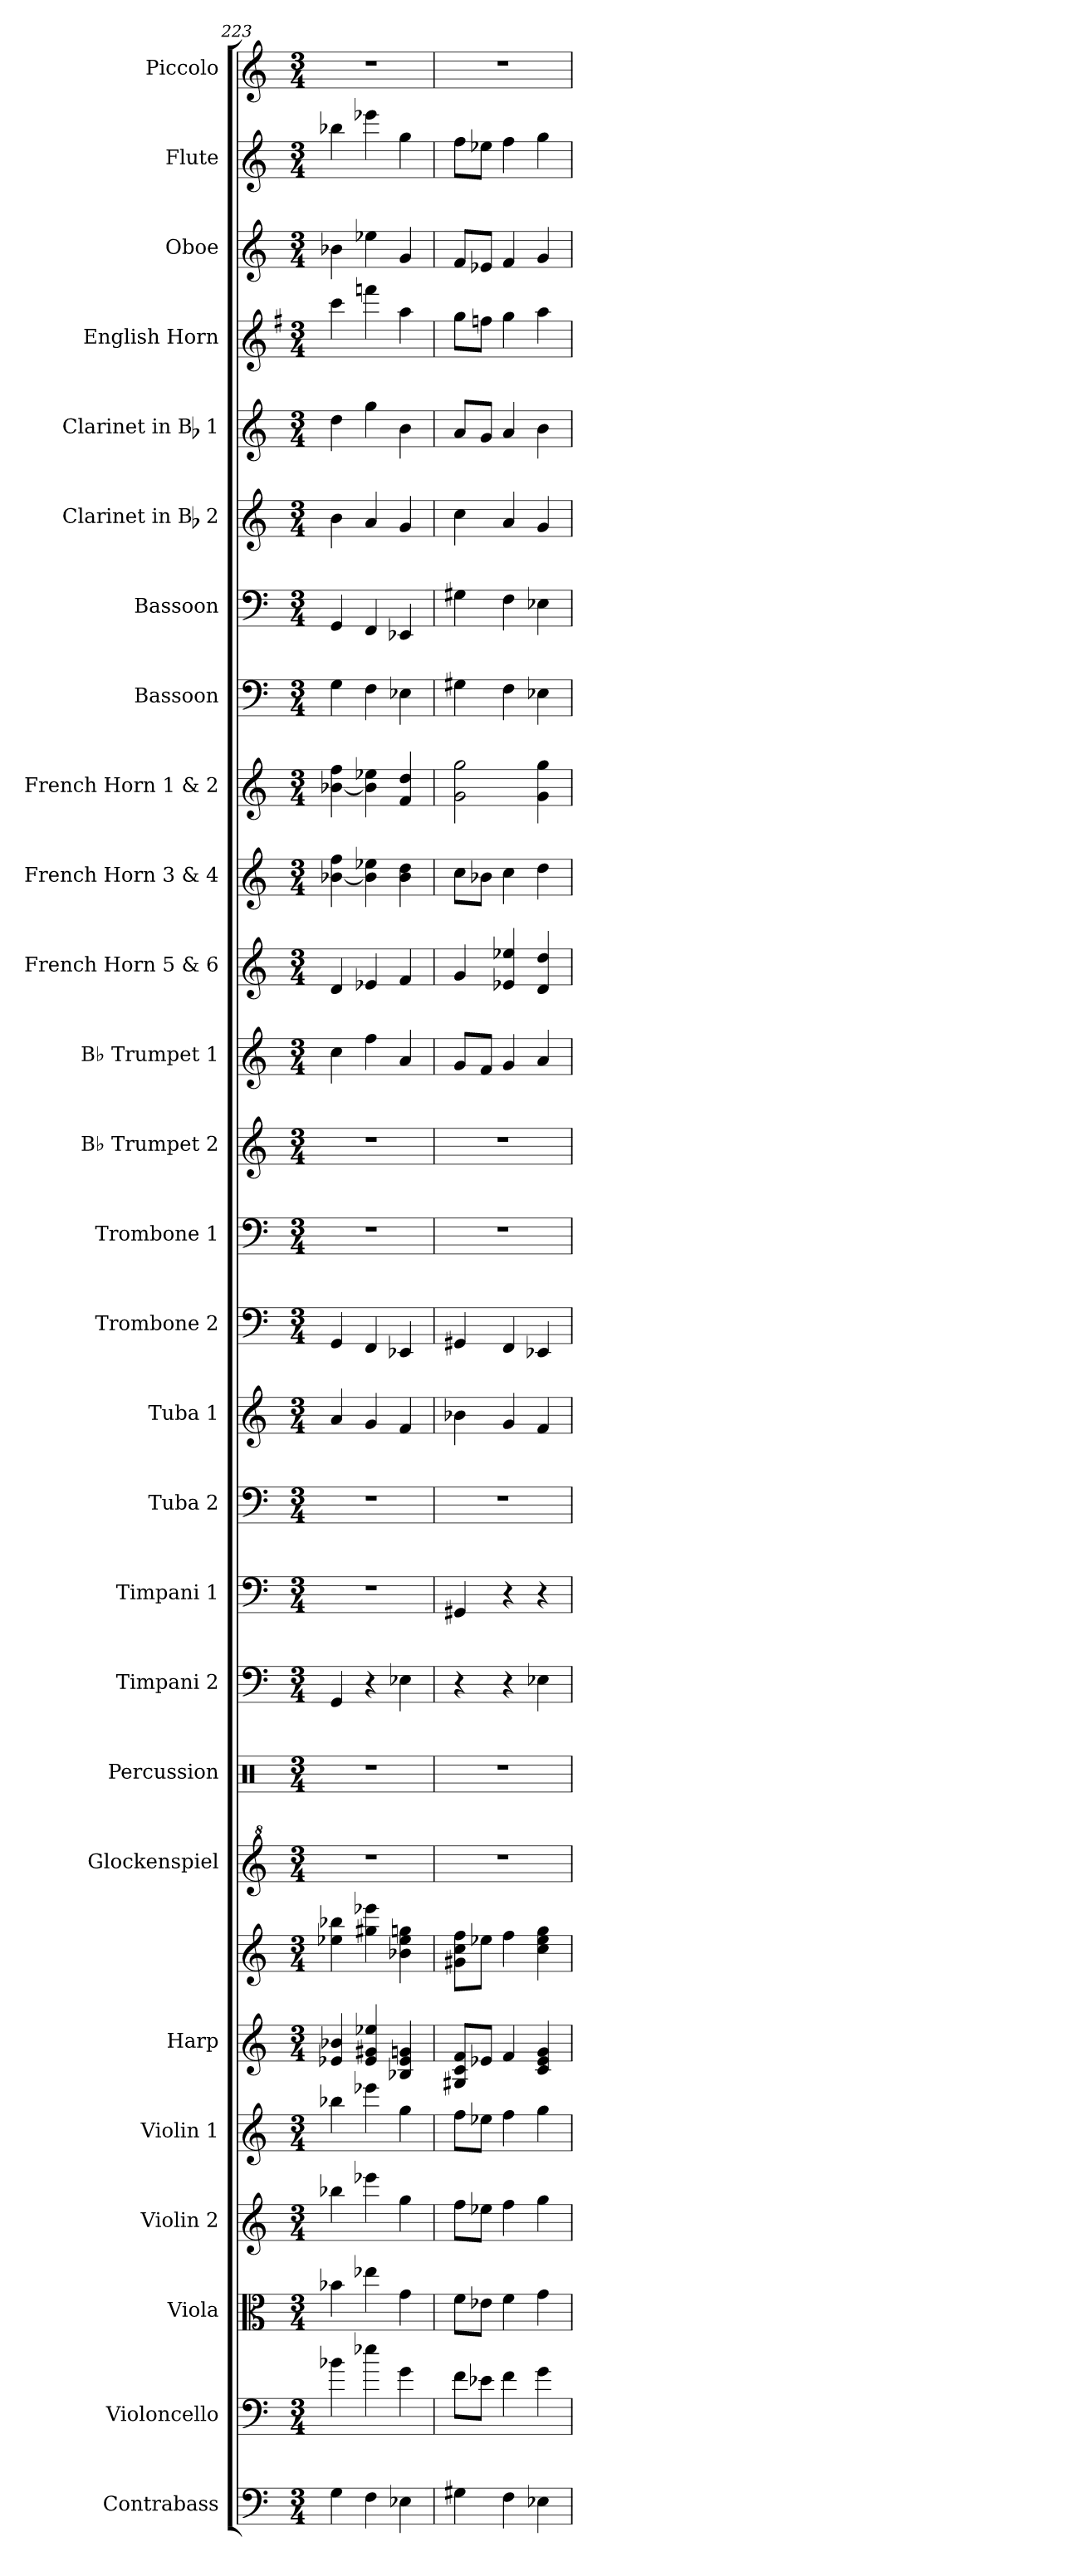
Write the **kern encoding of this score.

**kern	**kern	**kern	**kern	**kern	**kern	**kern	**kern	**kern	**kern	**kern	**kern	**kern	**kern	**kern	**kern	**kern	**kern	**kern	**kern	**kern	**kern	**kern	**kern	**kern	**kern	**kern	**kern
*part27	*part26	*part25	*part24	*part23	*part22	*part22	*part21	*part20	*part19	*part18	*part17	*part16	*part15	*part14	*part13	*part12	*part11	*part10	*part9	*part8	*part7	*part6	*part5	*part4	*part3	*part2	*part1
*staff28	*staff27	*staff26	*staff25	*staff24	*staff23	*staff22	*staff21	*staff20	*staff19	*staff18	*staff17	*staff16	*staff15	*staff14	*staff13	*staff12	*staff11	*staff10	*staff9	*staff8	*staff7	*staff6	*staff5	*staff4	*staff3	*staff2	*staff1
*I"Contrabass	*I"Violoncello	*I"Viola	*I"Violin 2	*I"Violin 1	*I"Harp	*	*I"Glockenspiel	*I"Percussion	*I"Timpani 2	*I"Timpani 1	*I"Tuba 2	*I"Tuba 1	*I"Trombone 2	*I"Trombone 1	*I"B♭ Trumpet 2	*I"B♭ Trumpet 1	*I"French Horn 5 &amp; 6	*I"French Horn 3 &amp; 4	*I"French Horn 1 &amp; 2	*I"Bassoon	*I"Bassoon	*I"Clarinet in Bb 2	*I"Clarinet in Bb 1	*I"English Horn	*I"Oboe	*I"Flute	*I"Piccolo
*I'Cbs.	*I'Vlc.	*I'Vla.	*I'Vln. 2	*I'Vln. 1	*I'Hrp.	*	*I'Glk.	*I'Perc.	*I'Timp. 2	*I'Timp. 1	*I'Tba. 2	*I'Tba. 1	*I'Tbn. 2	*I'Tbn. 1	*I'B♭ Tpt. 2	*I'B♭ Tpt. 1	*I'F Hn. 5 &amp; 6	*I'F Hn. 3 &amp; 4	*I'F Hn. 1 &amp; 2	*I'Bsn.	*I'Bsn.	*	*	*I'Eng Hn.	*I'Ob.	*I'Fl.	*I'Pic.
*clefF4	*clefF4	*clefC3	*clefG2	*clefG2	*clefG2	*clefG2	*clefG^2	*clefX	*clefF4	*clefF4	*clefF4	*clefG2	*clefF4	*clefF4	*clefG2	*clefG2	*clefG2	*clefG2	*clefG2	*clefF4	*clefF4	*clefG2	*clefG2	*clefG2	*clefG2	*clefG2	*clefG2
*	*	*	*	*	*	*	*	*	*	*	*	*	*	*	*ITrd1c2	*ITrd1c2	*ITrd4c7	*ITrd4c7	*ITrd4c7	*	*	*ITrd-5c-8	*ITrd-5c-8	*ITrd4c7	*	*	*
*k[]	*k[]	*k[]	*k[]	*k[]	*k[]	*k[]	*k[]	*k[]	*k[]	*k[]	*k[]	*k[]	*k[]	*k[]	*k[b-e-]	*k[b-e-]	*k[b-]	*k[b-]	*k[b-]	*k[]	*k[]	*k[b-e-a-d-]	*k[b-e-a-d-]	*k[]	*k[]	*k[]	*k[]
*M3/4	*M3/4	*M3/4	*M3/4	*M3/4	*M3/4	*M3/4	*M3/4	*M3/4	*M3/4	*M3/4	*M3/4	*M3/4	*M3/4	*M3/4	*M3/4	*M3/4	*M3/4	*M3/4	*M3/4	*M3/4	*M3/4	*M3/4	*M3/4	*M3/4	*M3/4	*M3/4	*M3/4
=223	=223	=223	=223	=223	=223	=223	=223	=223	=223	=223	=223	=223	=223	=223	=223	=223	=223	=223	=223	=223	=223	=223	=223	=223	=223	=223	=223
4G\	4b-X\	4b-X\	4bb-X\	4bb-X\	4e-X/ 4b-X/	4ee-X\ 4bb-X\	2.r	2.r	4GG/	2.r	2.r	4a/	4GG/	2.r	2.r	4b-\	4G/	[4e-X\ 4b-\	[4e-X\ 4b-\	4G\	4GG/	4gg\	4bb-\	4ff\	4b-X\	4bb-X\	2.r
4F\	4ee-X\	4ee-X\	4eee-X\	4eee-X\	4e-/ 4g#X/ 4ee-X/	4gg#X\ 4eee-X\	.	.	4r	.	.	4g/	4FF/	.	.	4ee-\	4A-X/	4e-\] 4a-X\	4e-\] 4a-X\	4F\	4FF/	4ff/	4eee-\	4bb-X\	4ee-X\	4eee-X\	.
4E-X\	4g\	4g\	4gg\	4gg\	4B-X/ 4e-/ 4gn/	4b-X\ 4ee-\ 4ggn\	.	.	4E-X\	.	.	4f/	4EE-X/	.	.	4g/	4B-/	4e-\ 4g\	4B-/ 4g/	4E-X\	4EE-X/	4ee-/	4gg\	4dd\	4g/	4gg\	.
=224	=224	=224	=224	=224	=224	=224	=224	=224	=224	=224	=224	=224	=224	=224	=224	=224	=224	=224	=224	=224	=224	=224	=224	=224	=224	=224	=224
4G#X\	8f\L	8f\L	8ff\L	8ff\L	8G#X/ 8c/ 8f/L	8g#X\ 8cc\ 8ff\L	2.r	2.r	4r	4GG#X/	2.r	4b-X\	4GG#X/	2.r	2.r	8f/L	4c/	8f\L	2c\ 2cc\	4G#X\	4G#X\	4aa-\	8ff/L	8cc\L	8f/L	8ff\L	2.r
.	8e-X\J	8e-X\J	8ee-X\J	8ee-X\J	8e-X/J	8ee-X\J	.	.	.	.	.	.	.	.	.	8e-/J	.	8e-X\J	.	.	.	.	8ee-/J	8b-X\J	8e-X/J	8ee-X\J	.
4F\	4f\	4f\	4ff\	4ff\	4f/	4ff\	.	.	4r	4r	.	4g/	4FF/	.	.	4f/	4A-X/ 4a-X/	4f\	.	4F\	4F\	4ff/	4ff/	4cc\	4f/	4ff\	.
4E-X\	4g\	4g\	4gg\	4gg\	4c/ 4e-/ 4g/	4cc\ 4ee-\ 4gg\	.	.	4E-X\	4r	.	4f/	4EE-X/	.	.	4g/	4G/ 4g/	4g\	4c\ 4cc\	4E-X\	4E-X\	4ee-/	4gg\	4dd\	4g/	4gg\	.
=	=	=	=	=	=	=	=	=	=	=	=	=	=	=	=	=	=	=	=	=	=	=	=	=	=	=	=
*-	*-	*-	*-	*-	*-	*-	*-	*-	*-	*-	*-	*-	*-	*-	*-	*-	*-	*-	*-	*-	*-	*-	*-	*-	*-	*-	*-
